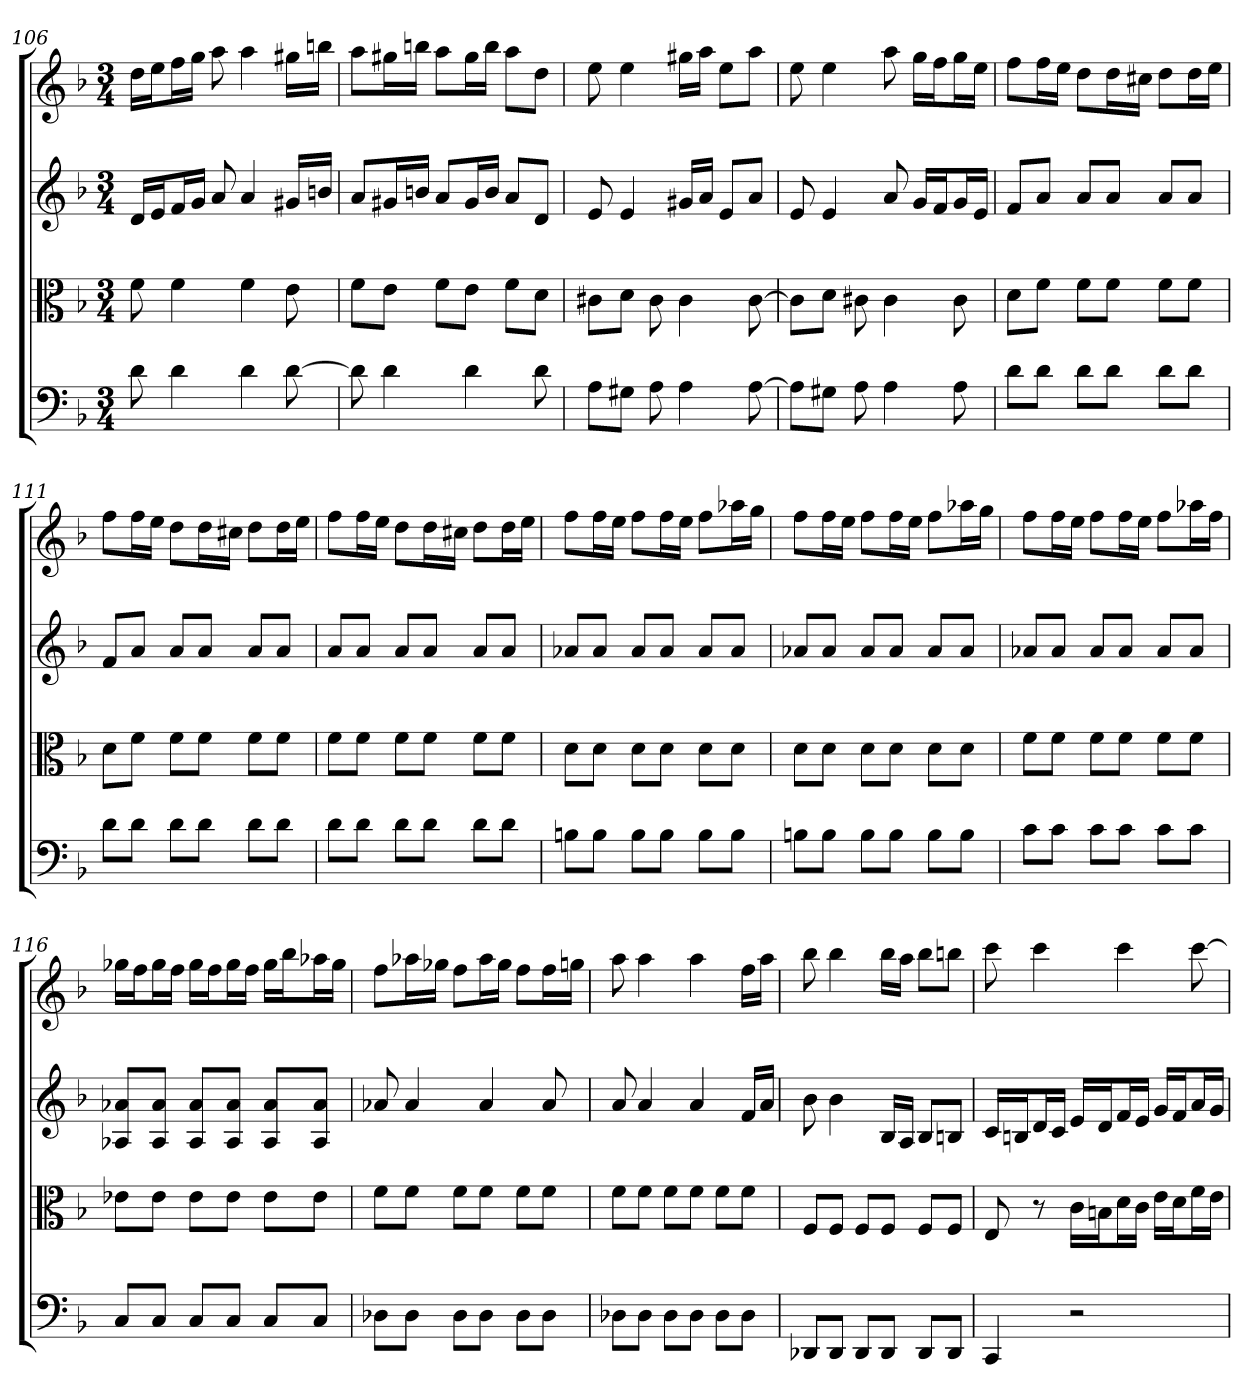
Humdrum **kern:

**kern	**kern	**kern	**kern
*part4	*part3	*part2	*part1
*staff4	*staff3	*staff2	*staff1
*clefF4	*clefC3	*	*
*k[b-]	*k[b-]	*k[b-]	*k[b-]
*F:	*F:	*F:	*F:
*M3/4	*M3/4	*M3/4	*M3/4
=106	=106	=106	=106
8d	8f	16dLL	16ddLL
.	.	16eJ	16eeJ
4d	4f	16fL	16ffL
.	.	16gJJ	16ggJJ
.	.	8a	8aa
4d	4f	4a	4aa
[8d	8e	16g#XLL	16gg#XLL
.	.	16bnJJ	16bbnJJ
=107	=107	=107	=107
8d]	8f\L	8aL	8aaL
4d	8e\J	16g#XL	16gg#XL
.	.	16bnJJ	16bbnJJ
.	8f\L	8aL	8aaL
4d	8e\J	16g#L	16gg#L
.	.	16bJJ	16bbJJ
.	8f\L	8aL	8aaL
8d	8d\J	8dJ	8ddJ
=108	=108	=108	=108
8A\L	8c#X\L	8e	8ee
8G#X\J	8d\J	4e	4ee
8A	8c#	.	.
4A	4c#	16g#XLL	16gg#XLL
.	.	16aJJ	16aaJJ
.	.	8eL	8eeL
[8A	[8c#	8aJ	8aaJ
=109	=109	=109	=109
8A\L]	8c#\L]	8e	8ee
8G#X\J	8d\J	4e	4ee
8A	8c#X	.	.
4A	4c#	8a	8aa
.	.	16gLL	16ggLL
.	.	16fJ	16ffJ
8A	8c#	16gL	16ggL
.	.	16eJJ	16eeJJ
=110	=110	=110	=110
8d\L	8d\L	8fL	8ffL
8d\J	8f\J	8aJ	16ffL
.	.	.	16eeJJ
8d\L	8f\L	8aL	8ddL
8d\J	8f\J	8aJ	16ddL
.	.	.	16cc#XJJ
8d\L	8f\L	8aL	8ddL
8d\J	8f\J	8aJ	16ddL
.	.	.	16eeJJ
=111	=111	=111	=111
8d\L	8d\L	8fL	8ffL
8d\J	8f\J	8aJ	16ffL
.	.	.	16eeJJ
8d\L	8f\L	8aL	8ddL
8d\J	8f\J	8aJ	16ddL
.	.	.	16cc#XJJ
8d\L	8f\L	8aL	8ddL
8d\J	8f\J	8aJ	16ddL
.	.	.	16eeJJ
=112	=112	=112	=112
8d\L	8f\L	8aL	8ffL
8d\J	8f\J	8aJ	16ffL
.	.	.	16eeJJ
8d\L	8f\L	8aL	8ddL
8d\J	8f\J	8aJ	16ddL
.	.	.	16cc#XJJ
8d\L	8f\L	8aL	8ddL
8d\J	8f\J	8aJ	16ddL
.	.	.	16eeJJ
=113	=113	=113	=113
8Bn\L	8d\L	8a-XL	8ffL
8B\J	8d\J	8a-J	16ffL
.	.	.	16eeJJ
8B\L	8d\L	8a-L	8ffL
8B\J	8d\J	8a-J	16ffL
.	.	.	16eeJJ
8B\L	8d\L	8a-L	8ffL
8B\J	8d\J	8a-J	16aa-XL
.	.	.	16ggJJ
=114	=114	=114	=114
8Bn\L	8d\L	8a-XL	8ffL
8B\J	8d\J	8a-J	16ffL
.	.	.	16eeJJ
8B\L	8d\L	8a-L	8ffL
8B\J	8d\J	8a-J	16ffL
.	.	.	16eeJJ
8B\L	8d\L	8a-L	8ffL
8B\J	8d\J	8a-J	16aa-XL
.	.	.	16ggJJ
=115	=115	=115	=115
8c\L	8f\L	8a-XL	8ffL
8c\J	8f\J	8a-J	16ffL
.	.	.	16eeJJ
8c\L	8f\L	8a-L	8ffL
8c\J	8f\J	8a-J	16ffL
.	.	.	16eeJJ
8c\L	8f\L	8a-L	8ffL
8c\J	8f\J	8a-J	16aa-XL
.	.	.	16ffJJ
=116	=116	=116	=116
8C/L	8e-X\L	8A-X 8a-XL	16gg-XLL
.	.	.	16ffJ
8C/J	8e-\J	8A- 8a-J	16gg-L
.	.	.	16ffJJ
8C/L	8e-\L	8A- 8a-L	16gg-LL
.	.	.	16ffJ
8C/J	8e-\J	8A- 8a-J	16gg-L
.	.	.	16ffJJ
8C/L	8e-\L	8A- 8a-L	16gg-LL
.	.	.	16bb-J
8C/J	8e-\J	8A- 8a-J	16aa-XL
.	.	.	16gg-JJ
=117	=117	=117	=117
8D-X\L	8f\L	8a-X	8ffL
8D-\J	8f\J	4a-	16aa-XL
.	.	.	16gg-XJJ
8D-\L	8f\L	.	8ffL
8D-\J	8f\J	4a-	16aa-L
.	.	.	16gg-JJ
8D-\L	8f\L	.	8ffL
8D-\J	8f\J	8a-	16ffL
.	.	.	16ggnJJ
=118	=118	=118	=118
8D-X\L	8f\L	8a	8aa
8D-\J	8f\J	4a	4aa
8D-\L	8f\L	.	.
8D-\J	8f\J	4a	4aa
8D-\L	8f\L	.	.
8D-\J	8f\J	16fLL	16ffLL
.	.	16aJJ	16aaJJ
=119	=119	=119	=119
8DD-X/L	8F/L	8b-	8bb-
8DD-/J	8F/J	4b-	4bb-
8DD-/L	8F/L	.	.
8DD-/J	8F/J	16B-LL	16bb-LL
.	.	16AJJ	16aaJJ
8DD-/L	8F/L	8B-L	8bb-L
8DD-/J	8F/J	8BnJ	8bbnJ
=120	=120	=120	=120
4CC	8E	16cLL	8ccc
.	.	16BnJ	.
.	8r	16dL	4ccc
.	.	16cJJ	.
2r	16c\LL	16eLL	.
.	16Bn\J	16dJ	.
.	16d\L	16fL	4ccc
.	16c\JJ	16eJJ	.
.	16e\LL	16gLL	.
.	16d\J	16fJ	.
.	16f\L	16aL	[8ccc
.	16e\JJ	16gJJ	.
=	=	=	=
*-	*-	*-	*-
